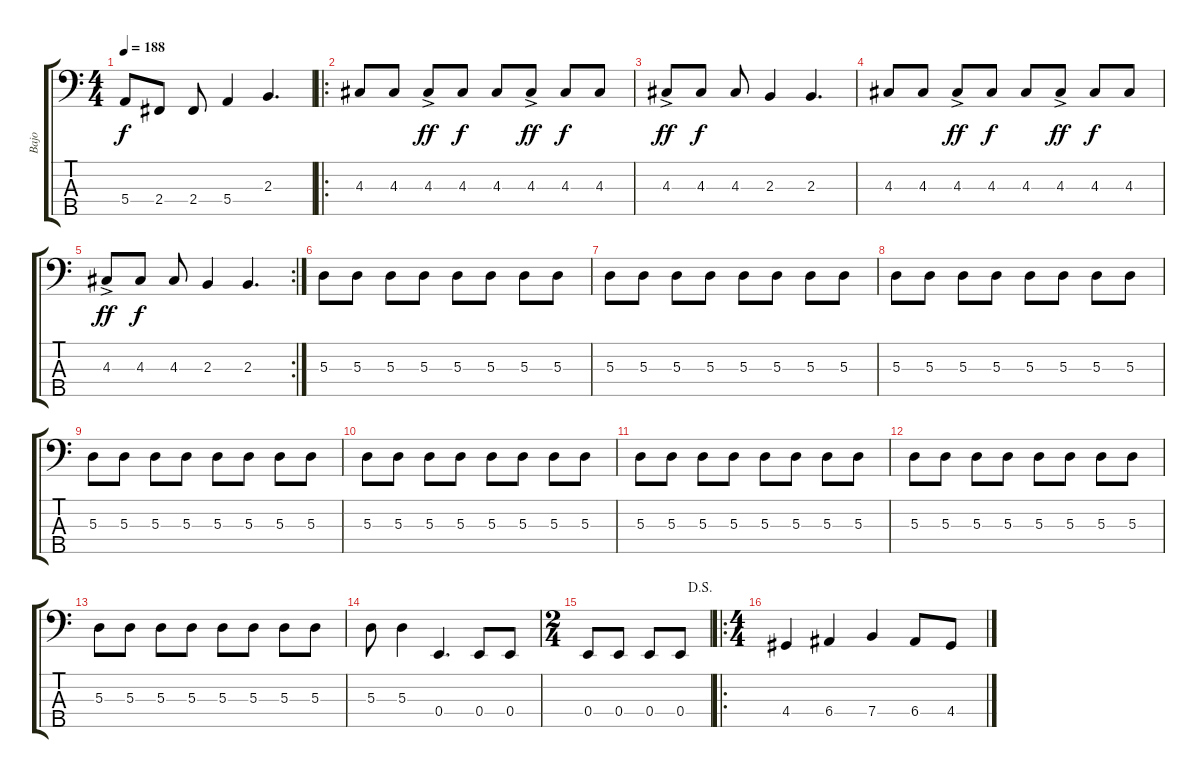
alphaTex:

\track ("Bajo" "Bajo") {instrument electricbasspick}
\staff {score tabs}
\tuning (G2 D2 A1 E1 B0) {hide}
\ts (4 4)
\tempo 188
\clef f4
\ks c
5.4.8{dy f} 2.4.8 2.4.8 5.4.4 2.3.4{d} |
\ro
4.3.8 4.3.8 4.3{ac}.8{dy ff} 4.3.8{dy f} 4.3.8 4.3{ac}.8{dy ff} 4.3.8{dy f} 4.3.8 |
4.3{ac}.8{dy ff} 4.3.8{dy f} 4.3.8 2.3.4 2.3.4{d} |
4.3.8 4.3.8 4.3{ac}.8{dy ff} 4.3.8{dy f} 4.3.8 4.3{ac}.8{dy ff} 4.3.8{dy f} 4.3.8 |
\rc 2
4.3{ac}.8{dy ff} 4.3.8{dy f} 4.3.8 2.3.4 2.3.4{d} |
5.3.8 5.3.8 5.3.8 5.3.8 5.3.8 5.3.8 5.3.8 5.3.8 |
5.3.8 5.3.8 5.3.8 5.3.8 5.3.8 5.3.8 5.3.8 5.3.8 |
5.3.8 5.3.8 5.3.8 5.3.8 5.3.8 5.3.8 5.3.8 5.3.8 |
5.3.8 5.3.8 5.3.8 5.3.8 5.3.8 5.3.8 5.3.8 5.3.8 |
5.3.8 5.3.8 5.3.8 5.3.8 5.3.8 5.3.8 5.3.8 5.3.8 |
5.3.8 5.3.8 5.3.8 5.3.8 5.3.8 5.3.8 5.3.8 5.3.8 |
5.3.8 5.3.8 5.3.8 5.3.8 5.3.8 5.3.8 5.3.8 5.3.8 |
5.3.8 5.3.8 5.3.8 5.3.8 5.3.8 5.3.8 5.3.8 5.3.8 |
5.3.8 5.3.4 0.4.4{d} 0.4.8 0.4.8 |
\ts (2 4)
\jump dalsegno
0.4.8 0.4.8 0.4.8 0.4.8 |
\ro
\ts (4 4)
4.4.4 6.4.4 7.4.4 6.4.8 4.4.8
